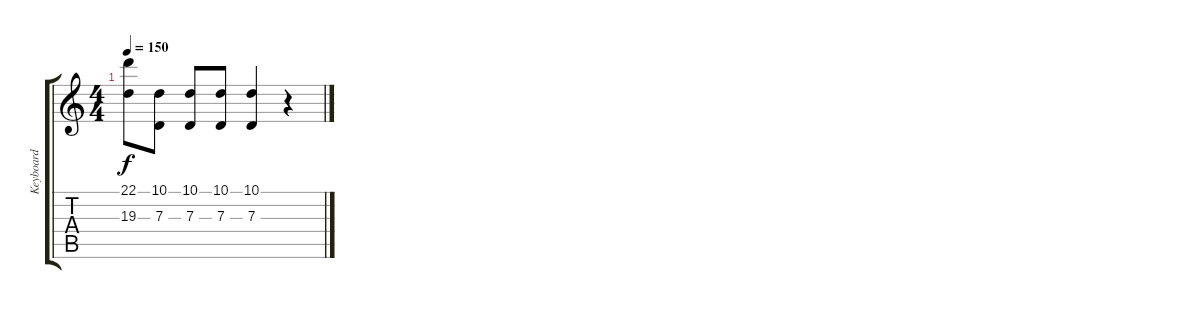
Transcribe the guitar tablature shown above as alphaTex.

\track ("Keyboard" "Keyboard") {instrument lead1square}
\staff {score tabs}
\tuning (E4 B3 G3 D3 A2 E2) {hide}
\ts (4 4)
\tempo 150
\clef g2
\ks c
(22.1{t} 19.3{t}).8{dy f} (10.1 7.3).8 (10.1 7.3).8 (10.1 7.3).8 (10.1 7.3).4 r.4
